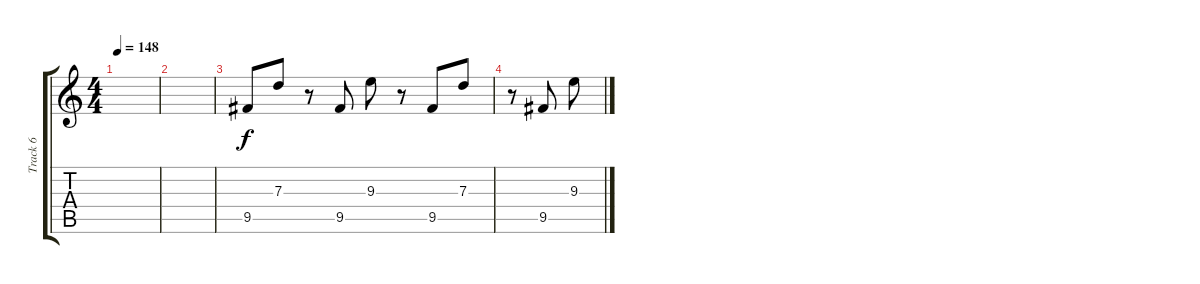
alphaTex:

\track ("Track 6" "Track 6") {instrument contrabass}
\staff {score tabs}
\tuning (E4 B3 G3 D3 A2 E2) {hide}
\ts (4 4)
\tempo 148
\clef g2
\ks c
|
|
9.5.8 7.3.8 r.8 9.5.8 9.3.8 r.8 9.5.8 7.3.8 |
r.8 9.5.8 9.3.8
